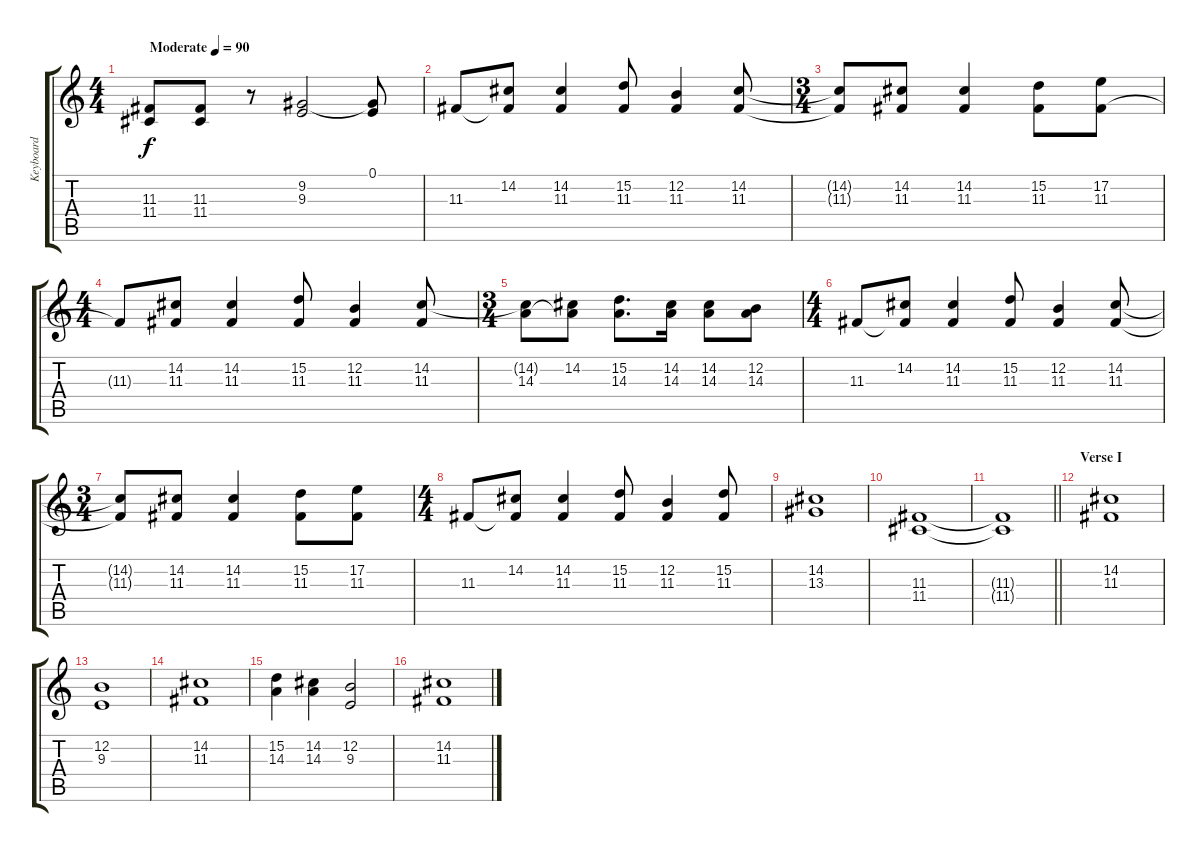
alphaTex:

\track ("Keyboard" "Keyboard") {instrument stringensemble1}
\staff {score tabs}
\tuning (E4 B3 G3 D3 A2 E2) {hide}
\ts (4 4)
\tempo (90 "Moderate")
\clef g2
\ks c
(11.3 11.4).8{dy f instrument stringensemble1} (11.3 11.4).8 r.8 (9.2 9.3).2 (0.1 9.2{t}).8 |
11.3.8 (14.2 11.3{t}).8 (14.2 11.3).4 (15.2 11.3).8 (12.2 11.3).4 (14.2 11.3).8 |
\ts (3 4)
(14.2{t} 11.3{t}).8 (14.2 11.3).8 (14.2 11.3).4 (15.2 11.3).8 (17.2 11.3).8 |
\ts (4 4)
11.3{t}.8 (14.2 11.3).8 (14.2 11.3).4 (15.2 11.3).8 (12.2 11.3).4 (14.2 11.3).8 |
\ts (3 4)
(14.2{t} 14.3).8 (14.2 14.3{t}).8 (15.2 14.3).8{d} (14.2 14.3).16 (14.2 14.3).8 (12.2 14.3).8 |
\ts (4 4)
11.3.8 (14.2 11.3{t}).8 (14.2 11.3).4 (15.2 11.3).8 (12.2 11.3).4 (14.2 11.3).8 |
\ts (3 4)
(14.2{t} 11.3{t}).8 (14.2 11.3).8 (14.2 11.3).4 (15.2 11.3).8 (17.2 11.3).8 |
\ts (4 4)
11.3.8 (14.2 11.3{t}).8 (14.2 11.3).4 (15.2 11.3).8 (12.2 11.3).4 (15.2 11.3).8 |
(14.2 13.3).1 |
(11.3 11.4).1 |
\barLineRight lightlight
(11.3{t} 11.4{t}).1{volume 0} |
\section ("" "Verse I")
(14.2 11.3).1{volume 13} |
(12.2 9.3).1 |
(14.2 11.3).1 |
(15.2 14.3).4 (14.2 14.3).4 (12.2 9.3).2 |
(14.2 11.3).1
